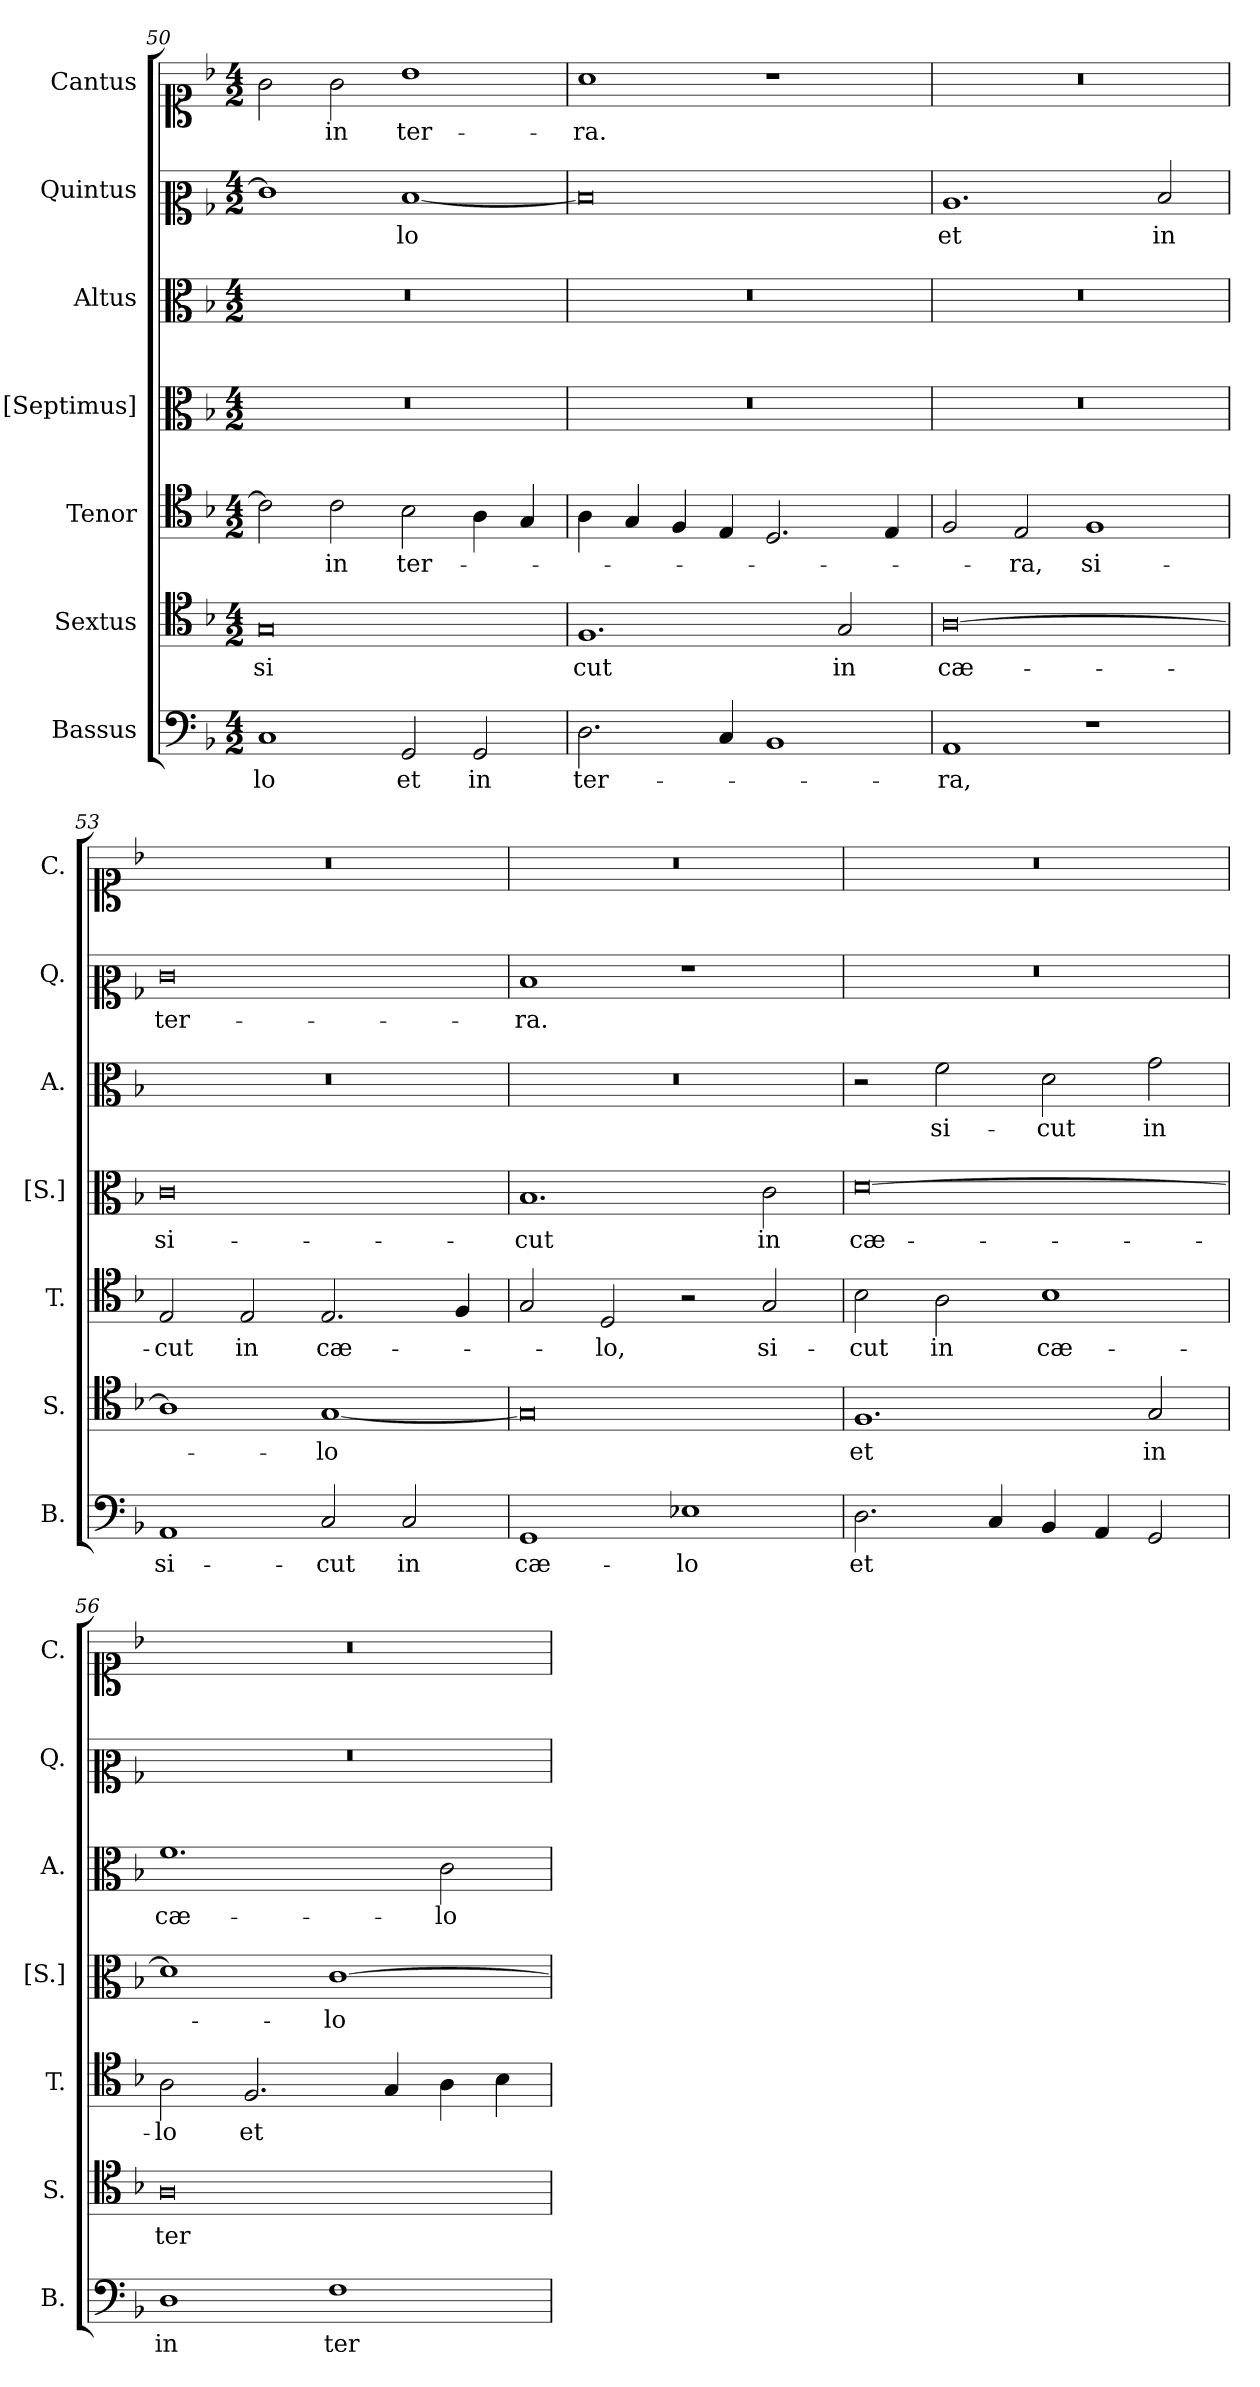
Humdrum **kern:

**kern	**text	**kern	**text	**kern	**text	**kern	**text	**kern	**text	**kern	**text	**kern	**text
*part7	*part7	*part6	*part6	*part5	*part5	*part4	*part4	*part3	*part3	*part2	*part2	*part1	*part1
*staff7	*staff7	*staff6	*staff6	*staff5	*staff5	*staff4	*staff4	*staff3	*staff3	*staff2	*staff2	*staff1	*staff1
*I"Bassus	*	*I"Sextus	*	*I"Tenor	*	*I"[Septimus]	*	*I"Altus	*	*I"Quintus	*	*I"Cantus	*
*I'B.	*	*I'S.	*	*I'T.	*	*I'[S.]	*	*I'A.	*	*I'Q.	*	*I'C.	*
*clefF4	*	*clefC4	*	*clefC4	*	*clefC3	*	*clefC3	*	*clefC2	*	*clefC1	*
*k[b-]	*	*k[b-]	*	*k[b-]	*	*k[b-]	*	*k[b-]	*	*k[b-]	*	*k[b-]	*
*M4/2	*	*M4/2	*	*M4/2	*	*M4/2	*	*M4/2	*	*M4/2	*	*M4/2	*
=50	=50	=50	=50	=50	=50	=50	=50	=50	=50	=50	=50	=50	=50
!	!LO:LY:b	!	!LO:LY:b	!	!	!	!	!	!	!	!	!	!
1C	-lo	0G	si	2c\]	.	0r	.	0r	.	1e]	.	2g\	.
!	!	!	!	!	!LO:LY:b	!	!	!	!	!	!	!	!LO:LY:b
.	.	.	.	2c\	in	.	.	.	.	.	.	2g\	in
!	!LO:LY:b	!	!	!	!LO:LY:b	!	!	!	!	!	!LO:LY:b	!	!LO:LY:b
2GG/	et	.	.	2B-\	ter-	.	.	.	.	[1d	-lo	1b-	ter-
!	!LO:LY:b	!	!	!	!	!	!	!	!	!	!	!	!
2GG/	in	.	.	4A\	.	.	.	.	.	.	.	.	.
.	.	.	.	4G/	.	.	.	.	.	.	.	.	.
!!LO:LB:g=z
=51	=51	=51	=51	=51	=51	=51	=51	=51	=51	=51	=51	=51	=51
!	!LO:LY:b	!	!LO:LY:b	!	!	!	!	!	!	!	!	!	!LO:LY:b
2.D\	-ter-	1.F	cut	4A\	.	0r	.	0r	.	0d]	.	1a	-ra.
.	.	.	.	4G/	.	.	.	.	.	.	.	.	.
.	.	.	.	4F/	.	.	.	.	.	.	.	.	.
4C/	.	.	.	4E/	.	.	.	.	.	.	.	.	.
1BB-	.	.	.	2.D/	.	.	.	.	.	.	.	1r	.
!	!	!	!LO:LY:b	!	!	!	!	!	!	!	!	!	!
.	.	2G/	in	.	.	.	.	.	.	.	.	.	.
.	.	.	.	4E/	.	.	.	.	.	.	.	.	.
=52	=52	=52	=52	=52	=52	=52	=52	=52	=52	=52	=52	=52	=52
!	!LO:LY:b	!	!LO:LY:b	!	!	!	!	!	!	!	!LO:LY:b	!	!
1AA	-ra,	[0A	cæ-	2F/	.	0r	.	0r	.	1.c	et	0r	.
!	!	!	!	!	!LO:LY:b	!	!	!	!	!	!	!	!
.	.	.	.	2E/	-ra,	.	.	.	.	.	.	.	.
!	!	!	!	!	!LO:LY:b	!	!	!	!	!	!	!	!
1r	.	.	.	1F	si-	.	.	.	.	.	.	.	.
!	!	!	!	!	!	!	!	!	!	!	!LO:LY:b	!	!
.	.	.	.	.	.	.	.	.	.	2d/	in	.	.
=53	=53	=53	=53	=53	=53	=53	=53	=53	=53	=53	=53	=53	=53
!	!LO:LY:b	!	!	!	!LO:LY:b	!	!LO:LY:b	!	!	!	!LO:LY:b	!	!
1AA	si-	1A]	.	2E/	-cut	0c	si-	0r	.	0e	ter-	0r	.
!	!	!	!	!	!LO:LY:b	!	!	!	!	!	!	!	!
.	.	.	.	2E/	in	.	.	.	.	.	.	.	.
!	!LO:LY:b	!	!LO:LY:b	!	!LO:LY:b	!	!	!	!	!	!	!	!
2C/	-cut	[1G	-lo	2.E/	cæ-	.	.	.	.	.	.	.	.
!	!LO:LY:b	!	!	!	!	!	!	!	!	!	!	!	!
2C/	in	.	.	.	.	.	.	.	.	.	.	.	.
.	.	.	.	4F/	.	.	.	.	.	.	.	.	.
=54	=54	=54	=54	=54	=54	=54	=54	=54	=54	=54	=54	=54	=54
!	!LO:LY:b	!	!	!	!	!	!LO:LY:b	!	!	!	!LO:LY:b	!	!
1GG	cæ-	0G]	.	2G/	.	1.B-	-cut	0r	.	1d	-ra.	0r	.
!	!	!	!	!	!LO:LY:b	!	!	!	!	!	!	!	!
.	.	.	.	2D/	-lo,	.	.	.	.	.	.	.	.
!	!LO:LY:b	!	!	!	!	!	!	!	!	!	!	!	!
1E-X	-lo	.	.	2r	.	.	.	.	.	1r	.	.	.
!	!	!	!	!	!LO:LY:b	!	!LO:LY:b	!	!	!	!	!	!
.	.	.	.	2G/	si-	2c\	in	.	.	.	.	.	.
=55	=55	=55	=55	=55	=55	=55	=55	=55	=55	=55	=55	=55	=55
!	!LO:LY:b	!	!LO:LY:b	!	!LO:LY:b	!	!LO:LY:b	!	!	!	!	!	!
2.D\	et	1.F	et	2B-\	-cut	[0d	cæ-	2r	.	0r	.	0r	.
!	!	!	!	!	!LO:LY:b	!	!	!	!LO:LY:b	!	!	!	!
.	.	.	.	2A\	in	.	.	2f\	si-	.	.	.	.
4C/	.	.	.	.	.	.	.	.	.	.	.	.	.
!	!	!	!	!	!LO:LY:b	!	!	!	!LO:LY:b	!	!	!	!
4BB-/	.	.	.	1B-	cæ-	.	.	2d\	-cut	.	.	.	.
4AA/	.	.	.	.	.	.	.	.	.	.	.	.	.
!	!	!	!LO:LY:b	!	!	!	!	!	!LO:LY:b	!	!	!	!
2GG/	.	2G/	in	.	.	.	.	2g\	in	.	.	.	.
=56	=56	=56	=56	=56	=56	=56	=56	=56	=56	=56	=56	=56	=56
!	!LO:LY:b	!	!LO:LY:b	!	!LO:LY:b	!	!	!	!LO:LY:b	!	!	!	!
1D	in	0A	ter-	2A\	-lo	1d]	.	1.f	cæ-	0r	.	0r	.
!	!	!	!	!	!LO:LY:b	!	!	!	!	!	!	!	!
.	.	.	.	2.F/	et	.	.	.	.	.	.	.	.
!	!LO:LY:b	!	!	!	!	!	!LO:LY:b	!	!	!	!	!	!
1F	ter-	.	.	.	.	[1c	-lo	.	.	.	.	.	.
.	.	.	.	4G/	.	.	.	.	.	.	.	.	.
!	!	!	!	!	!	!	!	!	!LO:LY:b	!	!	!	!
.	.	.	.	4A\	.	.	.	2c\	-lo	.	.	.	.
.	.	.	.	4B-\	.	.	.	.	.	.	.	.	.
=	=	=	=	=	=	=	=	=	=	=	=	=	=
*-	*-	*-	*-	*-	*-	*-	*-	*-	*-	*-	*-	*-	*-
